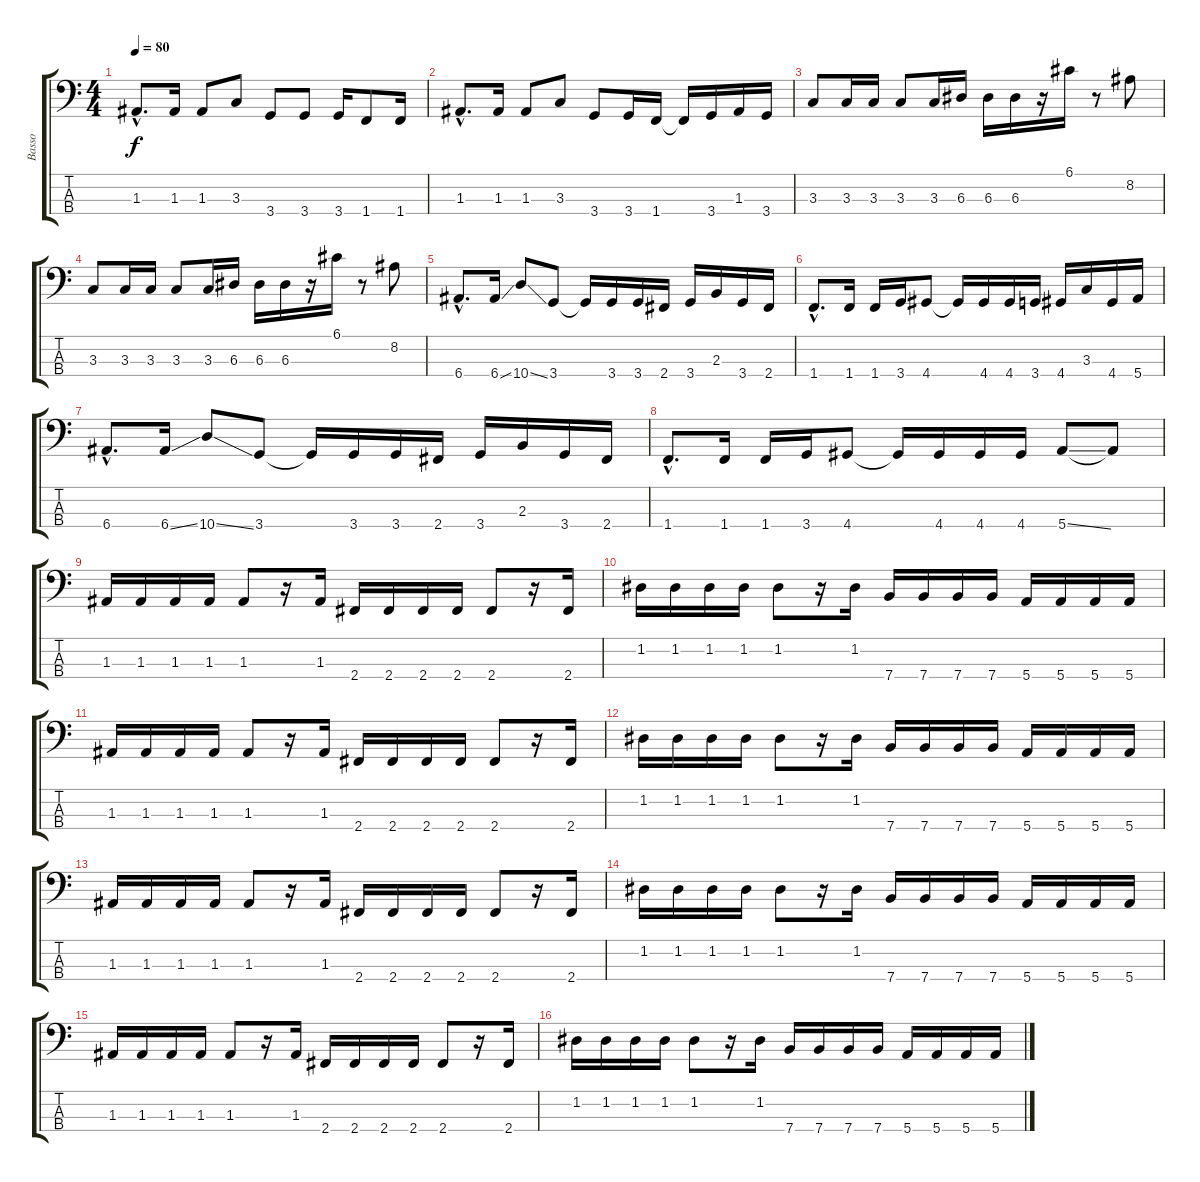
\track ("Basso" "Basso") {instrument electricbasspick}
\staff {score tabs}
\tuning (G2 D2 A1 E1) {hide}
\ts (4 4)
\tempo 80
\clef f4
\ks c
1.3{hac}.8{d dy f} 1.3.16 1.3.8 3.3.8 3.4.8 3.4.8 3.4.16 1.4.8 1.4.16 |
1.3{hac}.8{d} 1.3.16 1.3.8 3.3.8 3.4.8 3.4.16 1.4.16 1.4{t}.16 3.4.16 1.3.16 3.4.16 |
3.3.8 3.3.16 3.3.16 3.3.8 3.3.16 6.3.16 6.3.16 6.3.16 r.16 6.1.16 r.8 8.2.8 |
3.3.8 3.3.16 3.3.16 3.3.8 3.3.16 6.3.16 6.3.16 6.3.16 r.16 6.1.16 r.8 8.2.8 |
6.4{hac}.8{d} 6.4{ss}.16 10.4{ss}.8 3.4.8 3.4{t}.16 3.4.16 3.4.16 2.4.16 3.4.16 2.3.16 3.4.16 2.4.16 |
1.4{hac}.8{d} 1.4.16 1.4.16 3.4.16 4.4.8 4.4{t}.16 4.4.16 4.4.16 3.4.16 4.4.16 3.3.16 4.4.16 5.4.16 |
6.4{hac}.8{d} 6.4{ss}.16 10.4{ss}.8 3.4.8 3.4{t}.16 3.4.16 3.4.16 2.4.16 3.4.16 2.3.16 3.4.16 2.4.16 |
1.4{hac}.8{d} 1.4.16 1.4.16 3.4.16 4.4.8 4.4{t}.16 4.4.16 4.4.16 4.4.16 5.4{ss}.8 5.4{t}.8 |
1.3.16 1.3.16 1.3.16 1.3.16 1.3.8 r.16 1.3.16 2.4.16 2.4.16 2.4.16 2.4.16 2.4.8 r.16 2.4.16 |
1.2.16 1.2.16 1.2.16 1.2.16 1.2.8 r.16 1.2.16 7.4.16 7.4.16 7.4.16 7.4.16 5.4.16 5.4.16 5.4.16 5.4.16 |
1.3.16 1.3.16 1.3.16 1.3.16 1.3.8 r.16 1.3.16 2.4.16 2.4.16 2.4.16 2.4.16 2.4.8 r.16 2.4.16 |
1.2.16 1.2.16 1.2.16 1.2.16 1.2.8 r.16 1.2.16 7.4.16 7.4.16 7.4.16 7.4.16 5.4.16 5.4.16 5.4.16 5.4.16 |
1.3.16 1.3.16 1.3.16 1.3.16 1.3.8 r.16 1.3.16 2.4.16 2.4.16 2.4.16 2.4.16 2.4.8 r.16 2.4.16 |
1.2.16 1.2.16 1.2.16 1.2.16 1.2.8 r.16 1.2.16 7.4.16 7.4.16 7.4.16 7.4.16 5.4.16 5.4.16 5.4.16 5.4.16 |
1.3.16 1.3.16 1.3.16 1.3.16 1.3.8 r.16 1.3.16 2.4.16 2.4.16 2.4.16 2.4.16 2.4.8 r.16 2.4.16 |
1.2.16 1.2.16 1.2.16 1.2.16 1.2.8 r.16 1.2.16 7.4.16 7.4.16 7.4.16 7.4.16 5.4.16 5.4.16 5.4.16 5.4.16
